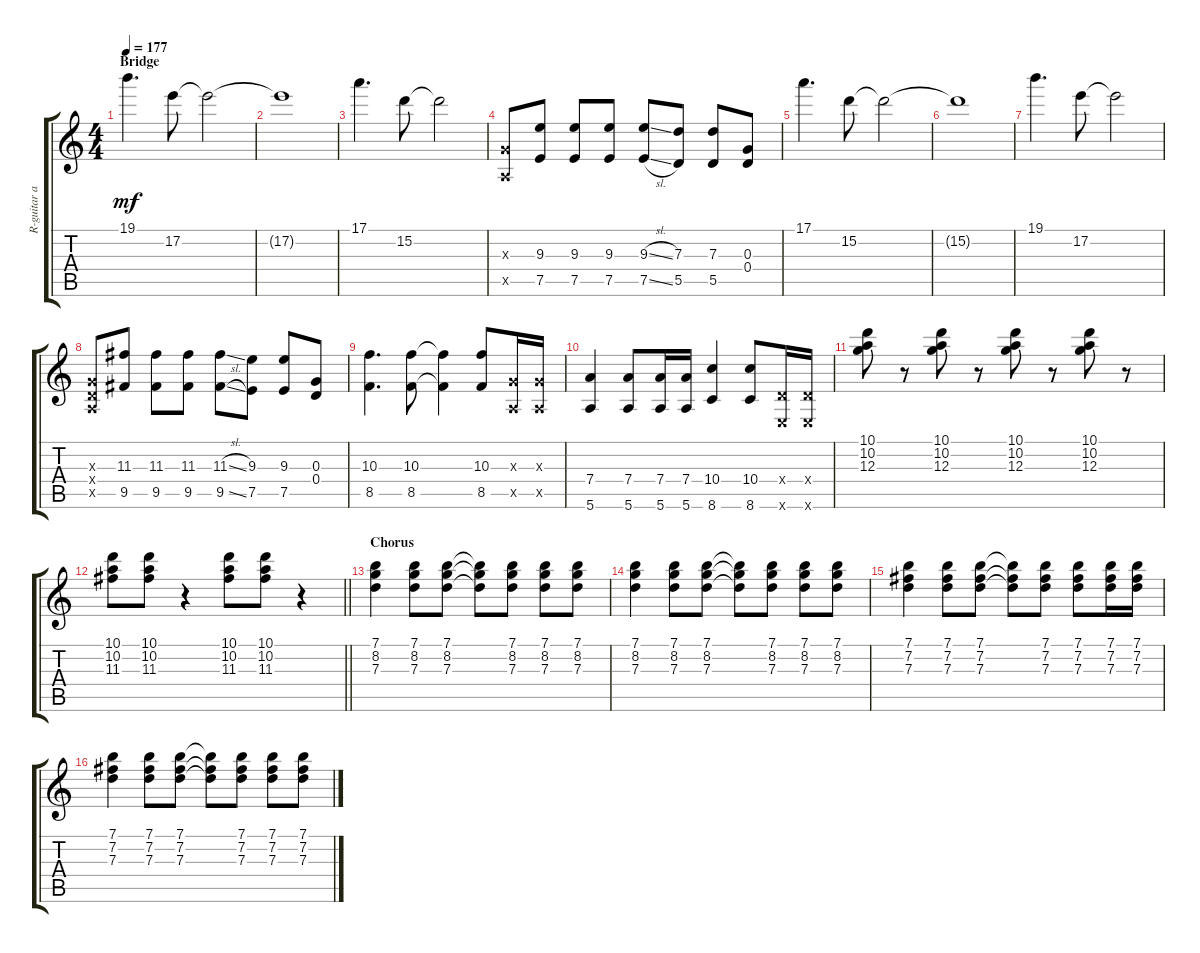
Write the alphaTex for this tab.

\track ("R-guitar azusa nakano" "R-guitar a") {instrument distortionguitar}
\staff {score tabs}
\tuning (E4 B3 G3 D3 A2 E2) {hide}
\ts (4 4)
\section ("" "Bridge")
\tempo 177
\clef g2
\ks c
19.1.4{d dy mf} 17.2.8 17.2{t}.2 |
17.2{t}.1 |
17.1.4{d} 15.2.8 15.2{t}.2 |
(0.3{x} 0.5{x}).8 (9.3 7.5).8 (9.3 7.5).8 (9.3 7.5).8 (9.3{sl} 7.5{sl}).8 (7.3 5.5).8 (7.3 5.5).8 (0.3 0.4).8 |
17.1.4{d} 15.2.8 15.2{t}.2 |
15.2{t}.1 |
19.1.4{d} 17.2.8 17.2{t}.2 |
(0.3{x} 0.4{x} 0.5{x}).8 (11.3 9.5).8 (11.3 9.5).8 (11.3 9.5).8 (11.3{sl} 9.5{sl}).8 (9.3 7.5).8 (9.3 7.5).8 (0.3 0.4).8 |
(10.3 8.5).4{d} (10.3 8.5).8 (10.3{t} 8.5{t}).4 (10.3 8.5).8 (0.3{x} 0.5{x}).16 (0.3{x} 0.5{x}).16 |
(7.4 5.6).4 (7.4 5.6).8 (7.4 5.6).16 (7.4 5.6).16 (10.4 8.6).4 (10.4 8.6).8 (0.4{x} 0.6{x}).16 (0.4{x} 0.6{x}).16 |
(10.1 10.2 12.3).8 r.8 (10.1 10.2 12.3).8 r.8 (10.1 10.2 12.3).8 r.8 (10.1 10.2 12.3).8 r.8 |
\barLineRight lightlight
(10.1 10.2 11.3).8 (10.1 10.2 11.3).8 r.4 (10.1 10.2 11.3).8 (10.1 10.2 11.3).8 r.4 |
\section ("" "Chorus")
(7.1 8.2 7.3).4 (7.1 8.2 7.3).8 (7.1 8.2 7.3).8 (7.1{t} 8.2{t} 7.3{t}).8 (7.1 8.2 7.3).8 (7.1 8.2 7.3).8 (7.1 8.2 7.3).8 |
(7.1 8.2 7.3).4 (7.1 8.2 7.3).8 (7.1 8.2 7.3).8 (7.1{t} 8.2{t} 7.3{t}).8 (7.1 8.2 7.3).8 (7.1 8.2 7.3).8 (7.1 8.2 7.3).8 |
(7.1 7.2 7.3).4 (7.1 7.2 7.3).8 (7.1 7.2 7.3).8 (7.1{t} 7.2{t} 7.3{t}).8 (7.1 7.2 7.3).8 (7.1 7.2 7.3).8 (7.1 7.2 7.3).16 (7.1 7.2 7.3).16 |
(7.1 7.2 7.3).4 (7.1 7.2 7.3).8 (7.1 7.2 7.3).8 (7.1{t} 7.2{t} 7.3{t}).8 (7.1 7.2 7.3).8 (7.1 7.2 7.3).8 (7.1 7.2 7.3).8
